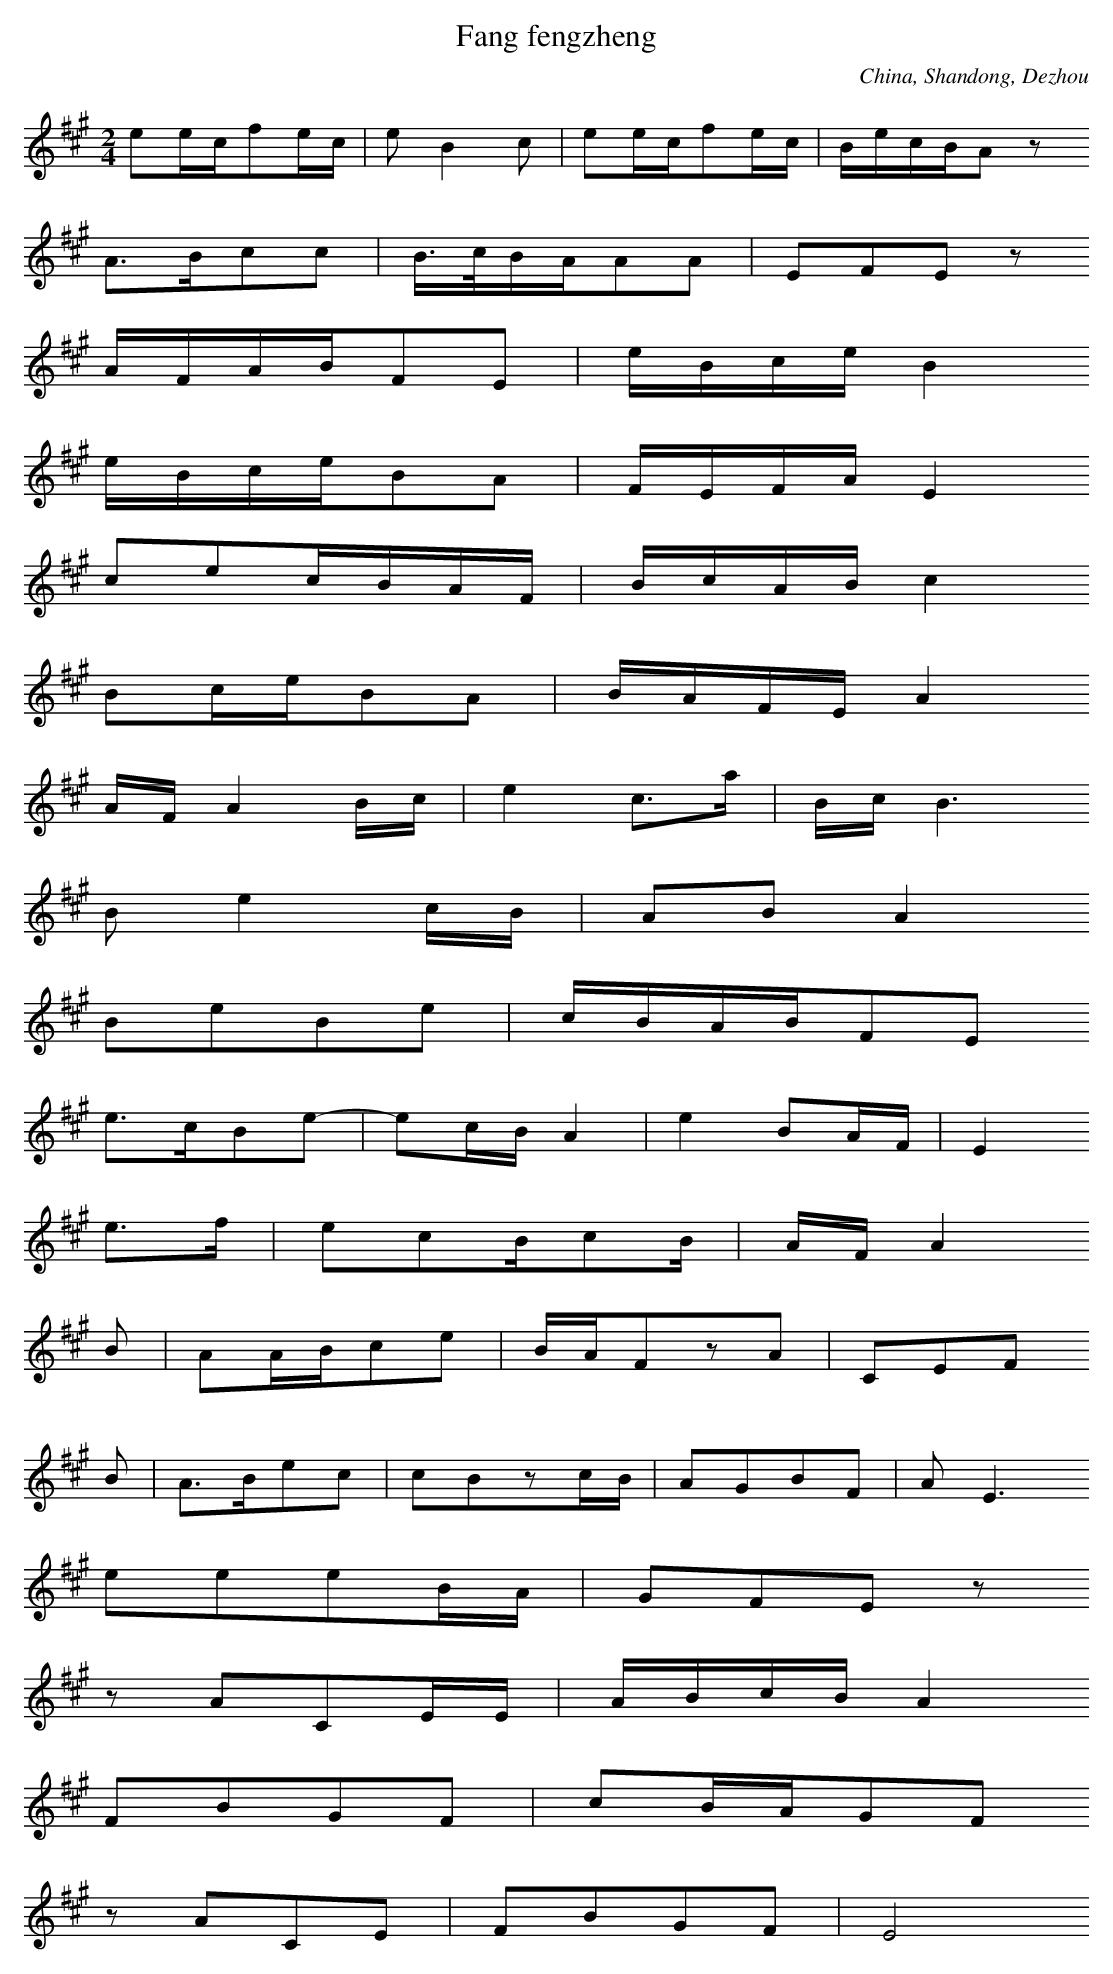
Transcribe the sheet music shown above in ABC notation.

X:1
T: Fang fengzheng
O: China, Shandong, Dezhou
M: 2/4
L: 1/32
K: A
e4e2c2f4e2c2 | e4B8c4 | e4e2c2f4e2c2 | B2e2c2B2A4z4
A6B2c4c4 | B3cB2A2A4A4 | E4F4E4z4
A2F2A2B2F4E4 | e2B2c2e2B8
e2B2c2e2B4A4 | F2E2F2A2E8
c4e4c2B2A2F2 | B2c2A2B2c8
B4c2e2B4A4 | B2A2F2E2A8
A2F2A8B2c2 | e8c6a2 | B2c2B12
B4e8c2B2 | A4B4A8
B4e4B4e4 | c2B2A2B2F4E4
e6c2B4e4- | e4c2B2A8 | e8B4A2F2 | E8
e6f2 | e4c4B2c4B2 | A2F2A8
B4 | A4A2B2c4e4 | B2A2F4z4A4 | C4E4F4
B4 | A6B2e4c4 | c4B4z4c2B2 | A4G4B4F4 | A4E12
e4e4e4B2A2 | G4F4E4z4
z4A4C4E2E2 | A2B2c2B2A8
F4B4G4F4 | c4B2A2G4F4
z4A4C4E4 | F4B4G4F4 | E16
